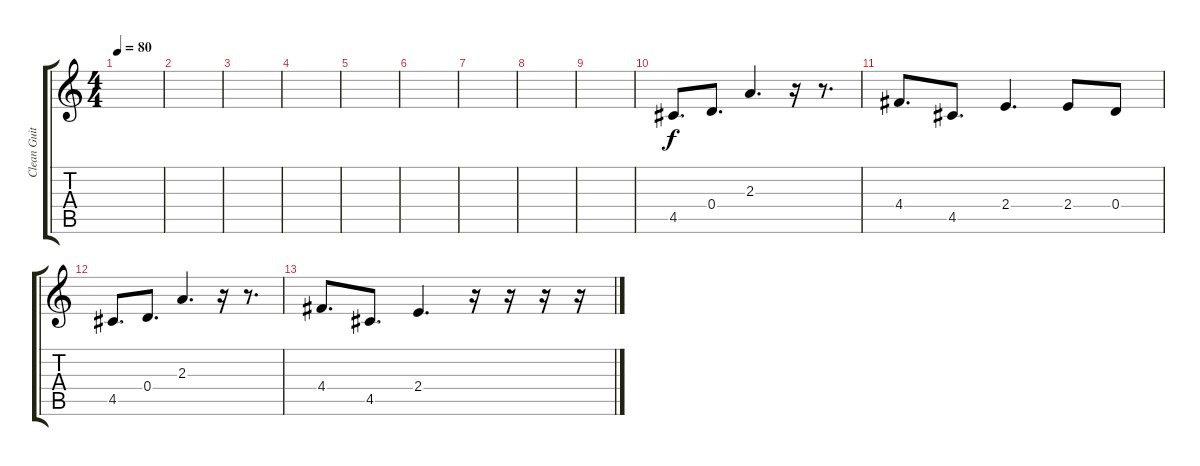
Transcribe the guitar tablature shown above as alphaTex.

\track ("Clean Guitar 2" "Clean Guit") {instrument acousticguitarnylon}
\staff {score tabs}
\tuning (E4 B3 G3 D3 A2 E2) {hide}
\ts (4 4)
\tempo 80
\clef g2
\ks c
|
|
|
|
|
|
|
|
|
4.5.8{d volume 5} 0.4.8{d} 2.3.4{d} r.16 r.8{d} |
4.4.8{d} 4.5.8{d} 2.4.4{d} 2.4.8 0.4.8 |
4.5.8{d} 0.4.8{d} 2.3.4{d} r.16 r.8{d} |
4.4.8{d} 4.5.8{d} 2.4.4{d} r.16 r.16 r.16 r.16
